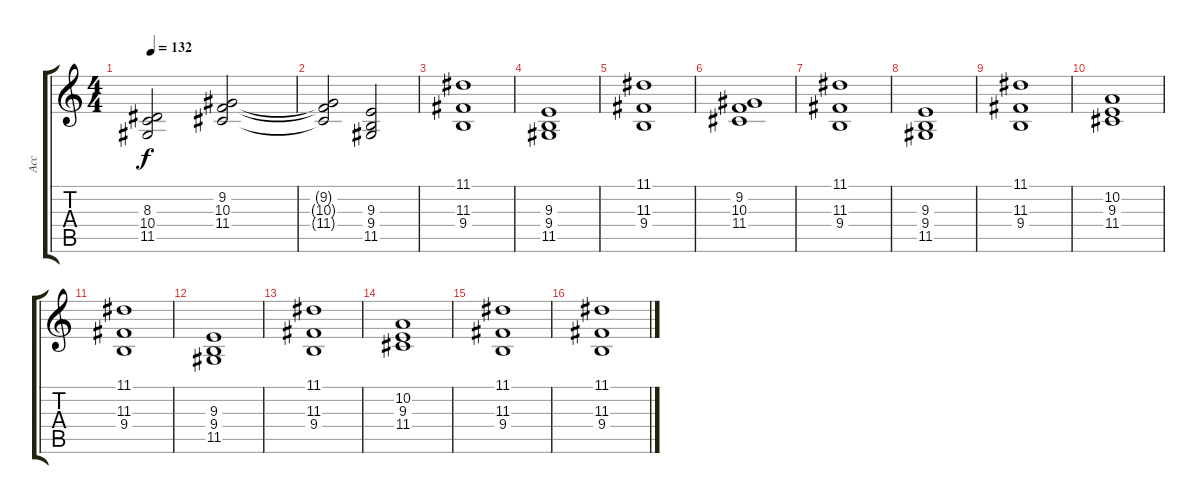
\track ("Acc" "Acc") {instrument accordion}
\staff {score tabs}
\tuning (E4 B3 G3 D3 A2 E2) {hide}
\ts (4 4)
\tempo 132
\clef g2
\ks c
(8.3 10.4 11.5).2{dy f} (9.2 10.3 11.4).2 |
(9.2{t} 10.3{t} 11.4{t}).2 (9.3 9.4 11.5).2 |
(11.1 11.3 9.4).1 |
(9.3 9.4 11.5).1 |
(11.1 11.3 9.4).1 |
(9.2 10.3 11.4).1 |
(11.1 11.3 9.4).1 |
(9.3 9.4 11.5).1 |
(11.1 11.3 9.4).1 |
(10.2 9.3 11.4).1 |
(11.1 11.3 9.4).1 |
(9.3 9.4 11.5).1 |
(11.1 11.3 9.4).1 |
(10.2 9.3 11.4).1 |
(11.1 11.3 9.4).1 |
(11.1 11.3 9.4).1
